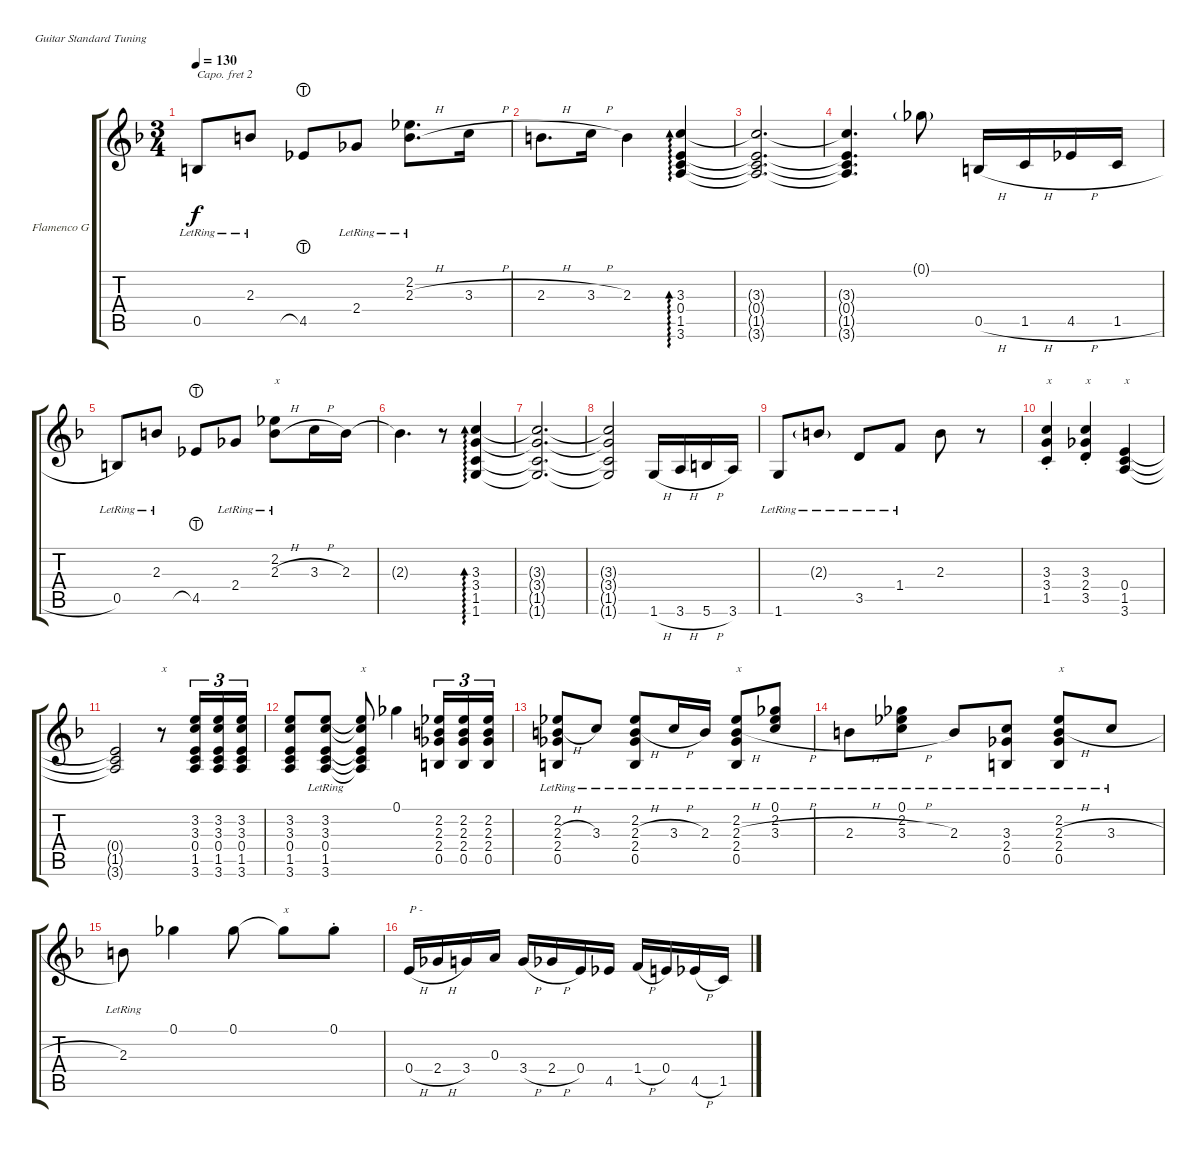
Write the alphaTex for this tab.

\defaultSystemsLayout 4
\bracketExtendMode groupsimilarinstruments
\firstSystemTrackNameOrientation horizontal
\otherSystemsTrackNameOrientation horizontal
\track ("Flamenco Guitar" "Flamenco G") {instrument acousticguitarnylon}
\staff {score tabs}
\capo 2
\tuning (E4 B3 G3 D3 A2 E2)
\ts (3 4)
\tempo 130
\clef g2
\ks f
0.5{lr}.8{dy f} 2.3{lr}.8 4.5{lht}.8 2.4{lr}.8 (2.3{h lr} 2.2{lr}).8{d} 3.3{h}.16 |
2.3{h}.8{d} 3.3{h}.16 2.3.4 (3.6 1.5 0.4 3.3).4{ad 0} |
(3.3{t} 0.4{t} 1.5{t} 3.6{t}).2{d} |
(3.6{t} 1.5{t} 0.4{t} 3.3{t}).4{d} 0.1{g}.8 0.5{h}.16 1.5{h}.16 4.5{h}.16 1.5{h}.16 |
0.5{lr}.8 2.3{lr}.8 4.5{lht}.8 2.4{lr}.8 (2.3{h lr} 2.2{lr}).8{txt "x"} 3.3{h}.16 2.3.16 |
2.3{t}.4{d} r.8 (1.6 1.5 3.4 3.3).4{ad 0} |
(1.6{t} 1.5{t} 3.4{t} 3.3{t}).2{d} |
(3.3{t} 3.4{t} 1.5{t} 1.6{t}).2 1.6{h}.16 3.6{h}.16 5.6{h}.16 3.6.16 |
1.6{lr}.8 2.3{g lr}.8 3.5{lr}.8 1.4{lr}.8 2.3.8 r.8 |
(1.5 3.4{st} 3.3).4{txt "x"} (3.3 2.4{st} 3.5).4{txt "x"} (3.6 1.5 0.4).4{txt "x"} |
(0.4{t} 1.5{t} 3.6{t}).2 r.8{txt "x"} (3.2 3.3 0.4 1.5 3.6).16{tu (3 2)} (3.2 3.3 0.4 1.5 3.6).16{tu (3 2)} (3.2 3.3 0.4 1.5 3.6).16{tu (3 2)} |
(3.2 3.3 0.4 1.5 3.6).8 (3.2 3.3 0.4{lr} 1.5 3.6).8 (3.2{t} 3.3{t} 0.4{t} 1.5{t} 3.6{t}).8{txt "x"} 0.1.4 (2.4 2.3 2.2 0.5).16{tu (3 2)} (2.4 2.3 2.2 0.5).16{tu (3 2)} (2.4 2.3 2.2 0.5).16{tu (3 2)} |
(2.4{lr} 2.3{h lr} 2.2{lr} 0.5{lr}).8 3.3{lr}.8 (2.4{lr} 2.3{h lr} 2.2{lr} 0.5{lr}).8 3.3{h lr}.16 2.3{lr}.16 (2.4{lr} 2.3{h lr} 2.2{lr} 0.5{lr}).8{txt "x"} (3.3{h lr} 0.1{lr} 2.2{lr}).8 |
2.3{h lr}.8 (3.3{h lr} 0.1{lr} 2.2{lr}).8 2.3{lr}.8 (2.4{lr} 0.5{lr} 3.3{lr}).8 (0.5{lr} 2.4{lr} 2.2{lr} 2.3{h lr}).8{txt "x"} 3.3{h lr}.8 |
2.3{lr}.8 0.1.4 0.1.8 0.1{t}.8{txt "x"} 0.1{st}.8 |
0.4{h}.16{txt "P -"} 2.4{h}.16 3.4.16 0.3.16 3.4{h}.16 2.4{h}.16 0.4.16 4.5.16 1.4{h}.16 0.4.16 4.5{h}.16 1.5.16
